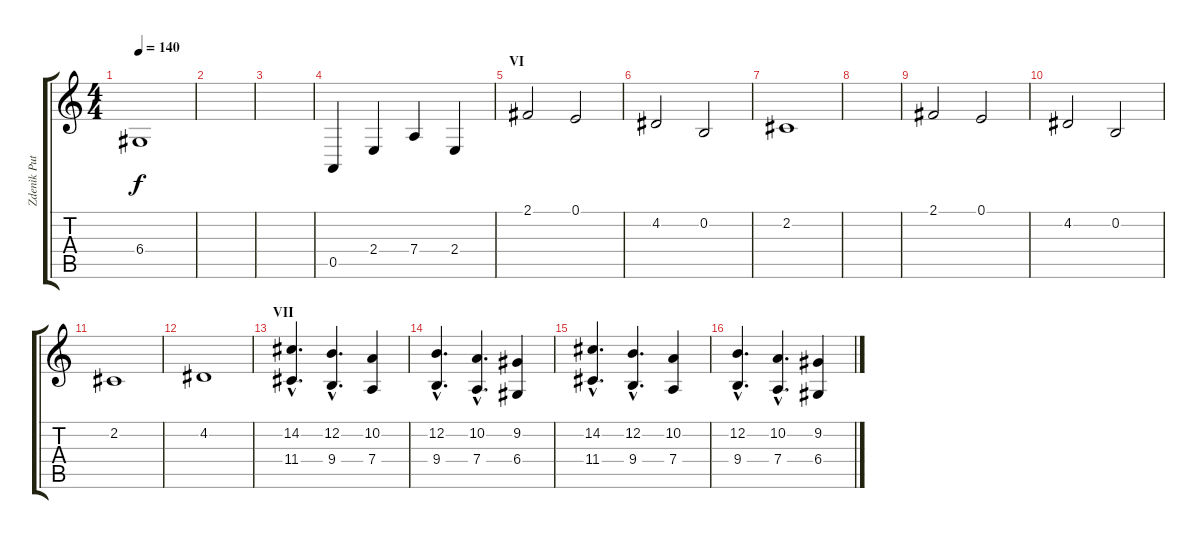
\track ("Zdenìk Putala" "Zdenìk Put") {instrument lead2sawtooth}
\staff {score tabs}
\tuning (E4 B3 G3 D3 A2 E2) {hide}
\ts (4 4)
\tempo 140
\clef g2
\ks c
6.4.1{dy f} |
|
|
0.5.4 2.4.4 7.4.4 2.4.4 |
\section ("" "VI")
2.1.2{instrument dulcimer} 0.1.2 |
4.2.2 0.2.2 |
2.2.1 |
|
2.1.2 0.1.2 |
4.2.2 0.2.2 |
2.2.1 |
4.2.1 |
\section ("" "VII")
(14.2{hac} 11.4{hac}).4{d volume 8 instrument drawbarorgan} (12.2{hac} 9.4{hac}).4{d} (10.2 7.4).4 |
(12.2{hac} 9.4{hac}).4{d} (10.2{hac} 7.4{hac}).4{d} (9.2 6.4).4 |
(14.2{hac} 11.4{hac}).4{d volume 8 instrument drawbarorgan} (12.2{hac} 9.4{hac}).4{d} (10.2 7.4).4 |
(12.2{hac} 9.4{hac}).4{d} (10.2{hac} 7.4{hac}).4{d} (9.2 6.4).4
